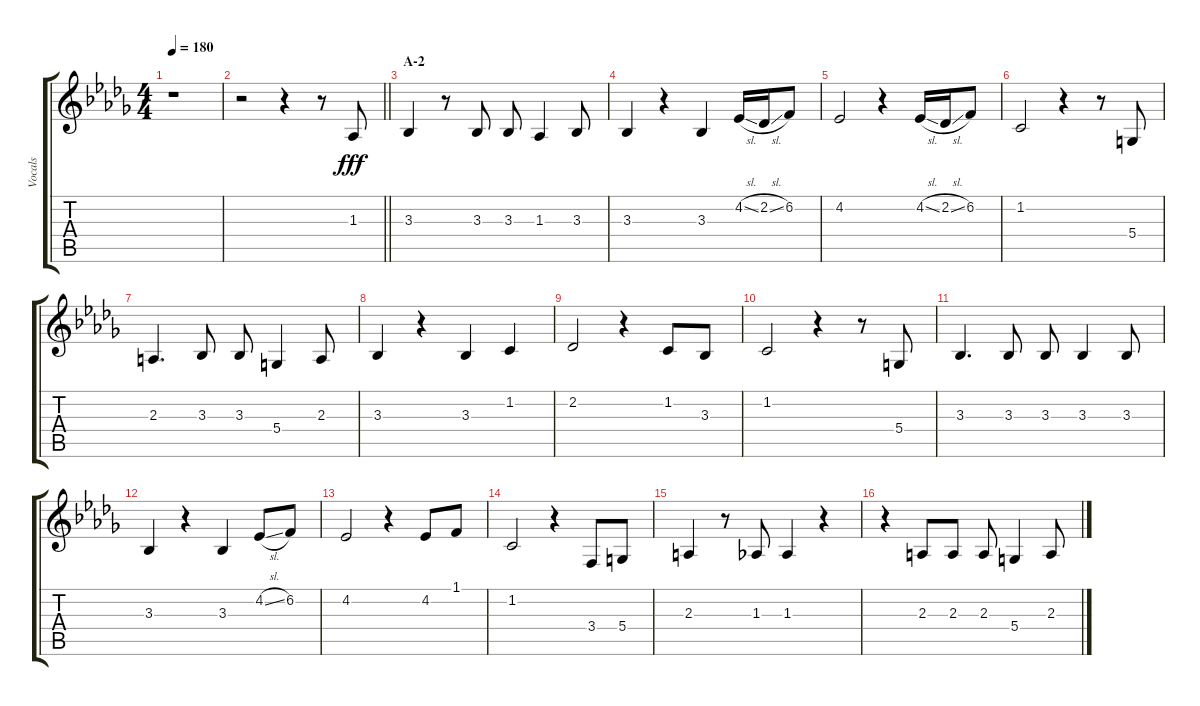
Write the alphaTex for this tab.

\track ("Vocals" "Vocals") {instrument voiceoohs}
\staff {score tabs}
\tuning (E4 B3 G3 D3 A2 E2) {hide}
\ts (4 4)
\tempo 180
\clef g2
\ks db
r.1{dy fff} |
\barLineRight lightlight
r.2 r.4 r.8 1.3.8 |
\section ("" "A-2")
3.3.4 r.8 3.3.8 3.3.8 1.3.4 3.3.8 |
3.3.4 r.4 3.3.4 4.2{sl}.16 2.2{sl}.16 6.2.8 |
4.2.2 r.4 4.2{sl}.16 2.2{sl}.16 6.2.8 |
1.2.2 r.4 r.8 5.4.8 |
2.3.4{d} 3.3.8 3.3.8 5.4.4 2.3.8 |
3.3.4 r.4 3.3.4 1.2.4 |
2.2.2 r.4 1.2.8 3.3.8 |
1.2.2 r.4 r.8 5.4.8 |
3.3.4{d} 3.3.8 3.3.8 3.3.4 3.3.8 |
3.3.4 r.4 3.3.4 4.2{sl}.8 6.2.8 |
4.2.2 r.4 4.2.8 1.1.8 |
1.2.2 r.4 3.4.8 5.4.8 |
2.3.4 r.8 1.3.8 1.3.4 r.4 |
r.4 2.3.8 2.3.8 2.3.8 5.4.4 2.3.8
